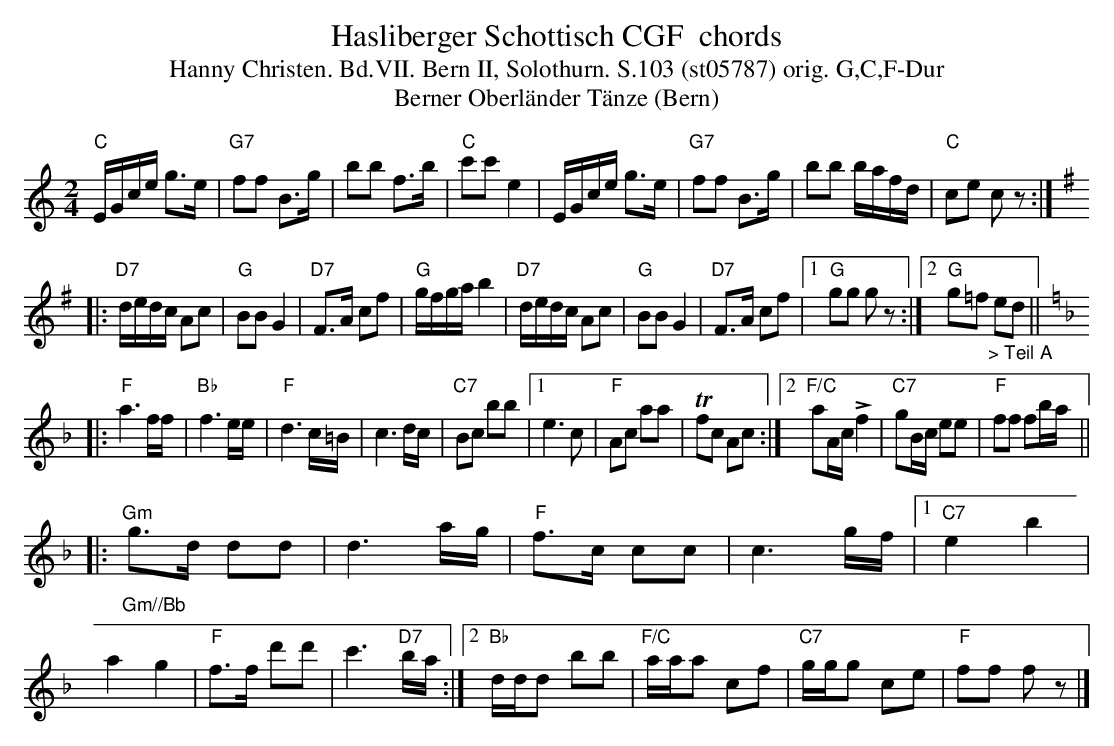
X:1
T: Hasliberger Schottisch CGF  chords
T:Hanny Christen. Bd.VII. Bern II, Solothurn. S.103 (st05787) orig. G,C,F-Dur
T: Berner Oberl\"ander T\"anze (Bern)
M:2/4
L:1/8
K:C %%MIDI gchordon
"C"E/G/c/e/ g>e | "G7"ff B>g | bb f>b | "C"c'c' e2 | E/G/c/e/ g>e | "G7"ff B>g | bb b/a/f/d/ | "C"ce cz :|
K:G
|: "D7"d/e/d/c/ Ac | "G"BB G2 | "D7"F>A cf | "G"g/f/g/a/ b2 | "D7"d/e/d/c/ Ac | "G"BB G2 | "D7"F>A cf |1 "G"gg gz :|2 "G"g=f"_> Teil A" ed ||
K:F
|: "F"a3f/f/ | "Bb"f3 e/e/ | "F"d3 c/=B/ | c3 d/c/ | "C7"Bc bb |1 e3c | "F"Ac aa | Tfc Ac :|2 "F/C"aA/c/ +>+f2 | "C7"gB/c/ ee | "F"ff fb/a/ ||
|: "Gm""_""_Gm//Bb" g>d dd | d3 a/g/ | "F"f>c cc | c3 g/f/ |1 "C7"e2b2 | a2g2 | "F"f>f d'd' | c'3 "D7"b/a/ :|2 "Bb"d/d/d bb | "F/C"a/a/a cf | "C7"g/g/g ce | "F"ff fz |]
